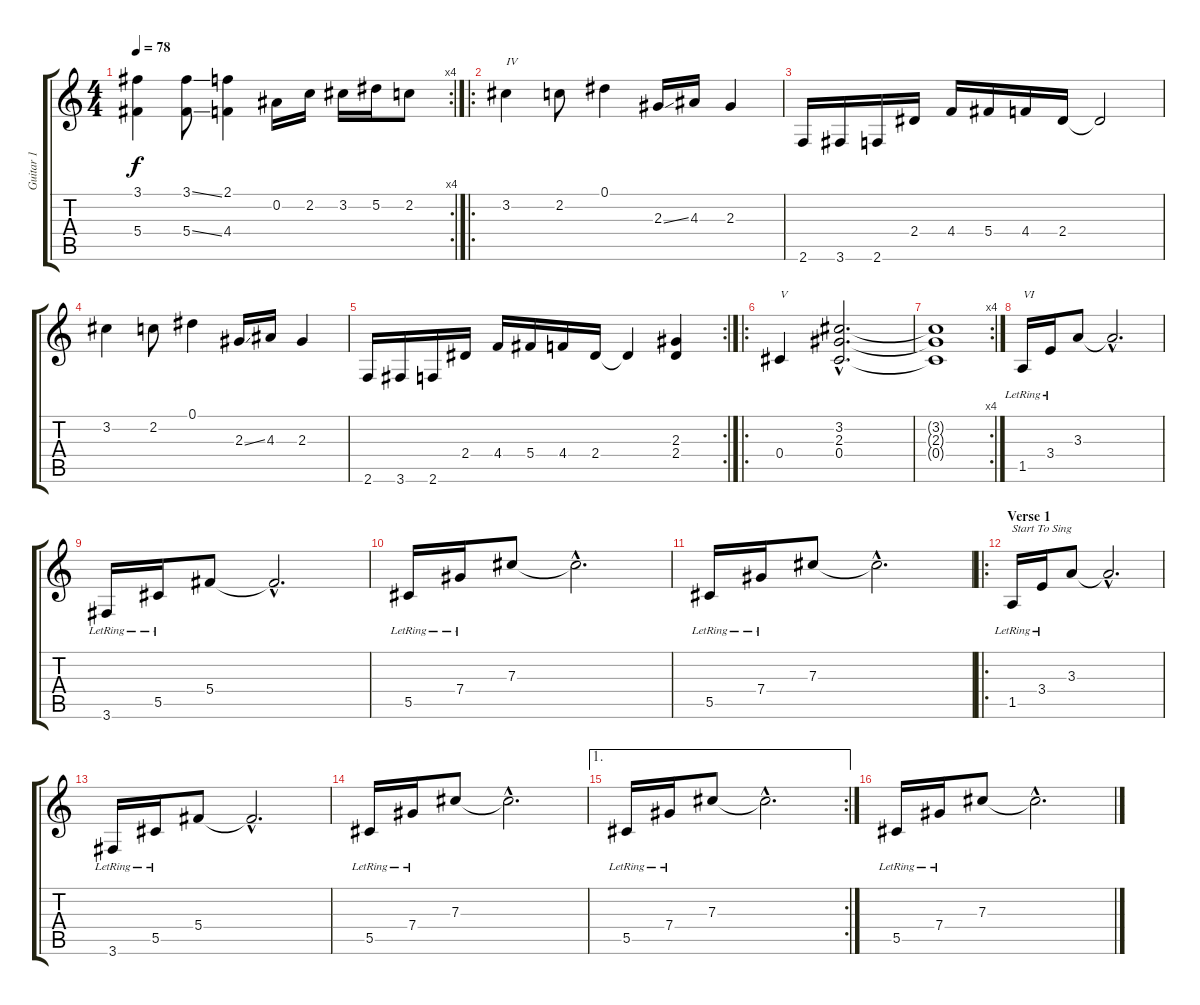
\track ("Guitar 1" "Guitar 1") {instrument acousticguitarsteel}
\staff {score tabs}
\tuning (Eb4 Bb3 Gb3 Db3 Ab2 Eb2) {hide}
\rc 4
\ts (4 4)
\tempo 78
\clef g2
\ks c
(3.1 5.4).4{dy f} (3.1{ss} 5.4{ss}).8 (2.1 4.4).4 0.2.16 2.2.16 3.2.16 5.2.16 2.2.8 |
\ro
3.2.4{txt "IV"} 2.2.8 0.1.4 2.3{ss}.16 4.3.16 2.3.4 |
2.6.16 3.6.16 2.6.16 2.4.16 4.4.16 5.4.16 4.4.16 2.4.16 2.4{t}.2 |
3.2.4 2.2.8 0.1.4 2.3{ss}.16 4.3.16 2.3.4 |
\rc 2
2.6.16 3.6.16 2.6.16 2.4.16 4.4.16 5.4.16 4.4.16 2.4.16 2.4{t}.4 (2.3 2.4).4 |
\ro
0.4.4{txt "V"} (3.2{hac} 2.3{hac} 0.4{hac}).2{d} |
\rc 4
(3.2{t} 2.3{t} 0.4{t}).1 |
1.5{lr}.16{txt "VI"} 3.4{lr}.16 3.3.8 3.3{hac t}.2{d} |
3.6{lr}.16 5.5{lr}.16 5.4.8 5.4{hac t}.2{d} |
5.5{lr}.16 7.4{lr}.16 7.3.8 7.3{hac t}.2{d} |
5.5{lr}.16 7.4{lr}.16 7.3.8 7.3{hac t}.2{d} |
\ro
\section ("" "Verse 1")
1.5{lr}.16{txt "Start To Sing"} 3.4{lr}.16 3.3.8 3.3{hac t}.2{d} |
3.6{lr}.16 5.5{lr}.16 5.4.8 5.4{hac t}.2{d} |
5.5{lr}.16 7.4{lr}.16 7.3.8 7.3{hac t}.2{d} |
\ae 1
\rc 2
5.5{lr}.16 7.4{lr}.16 7.3.8 7.3{hac t}.2{d} |
5.5{lr}.16 7.4{lr}.16 7.3.8 7.3{hac t}.2{d}
